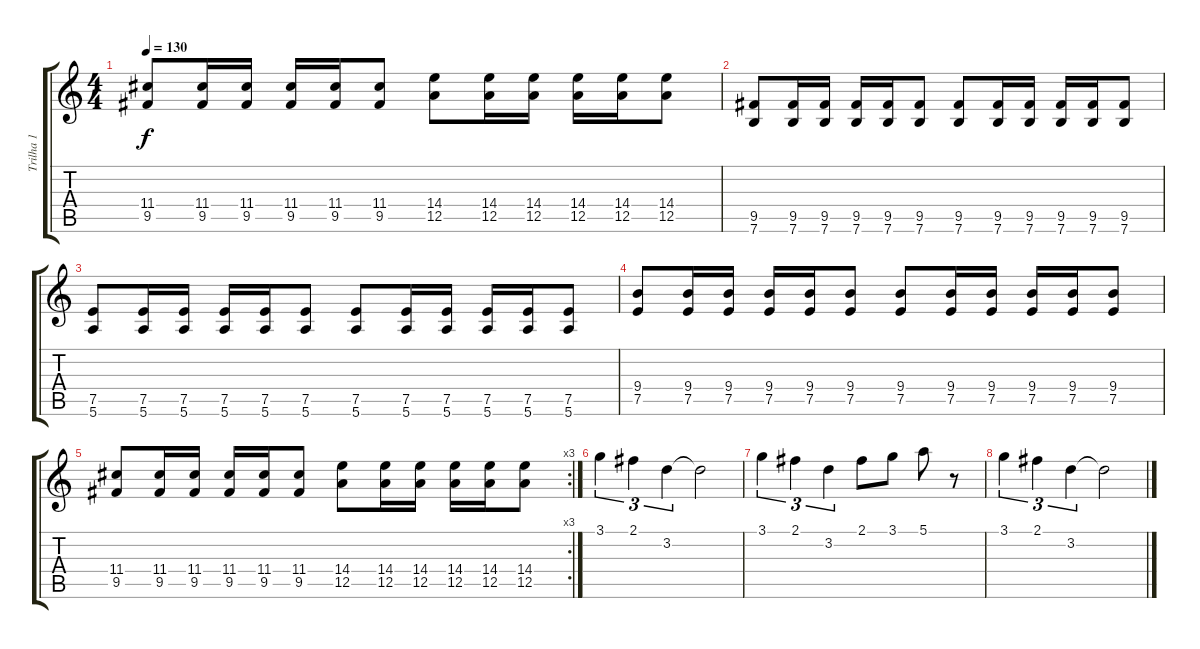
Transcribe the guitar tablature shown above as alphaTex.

\track ("Trilha 1" "Trilha 1") {instrument overdrivenguitar}
\staff {score tabs}
\tuning (E4 B3 G3 D3 A2 E2) {hide}
\ts (4 4)
\tempo 130
\clef g2
\ks c
(11.4 9.5).8{dy f} (11.4 9.5).16 (11.4 9.5).16 (11.4 9.5).16 (11.4 9.5).16 (11.4 9.5).8 (14.4 12.5).8 (14.4 12.5).16 (14.4 12.5).16 (14.4 12.5).16 (14.4 12.5).16 (14.4 12.5).8 |
(9.5 7.6).8 (9.5 7.6).16 (9.5 7.6).16 (9.5 7.6).16 (9.5 7.6).16 (9.5 7.6).8 (9.5 7.6).8 (9.5 7.6).16 (9.5 7.6).16 (9.5 7.6).16 (9.5 7.6).16 (9.5 7.6).8 |
(7.5 5.6).8 (7.5 5.6).16 (7.5 5.6).16 (7.5 5.6).16 (7.5 5.6).16 (7.5 5.6).8 (7.5 5.6).8 (7.5 5.6).16 (7.5 5.6).16 (7.5 5.6).16 (7.5 5.6).16 (7.5 5.6).8 |
(9.4 7.5).8 (9.4 7.5).16 (9.4 7.5).16 (9.4 7.5).16 (9.4 7.5).16 (9.4 7.5).8 (9.4 7.5).8 (9.4 7.5).16 (9.4 7.5).16 (9.4 7.5).16 (9.4 7.5).16 (9.4 7.5).8 |
\rc 3
(11.4 9.5).8 (11.4 9.5).16 (11.4 9.5).16 (11.4 9.5).16 (11.4 9.5).16 (11.4 9.5).8 (14.4 12.5).8 (14.4 12.5).16 (14.4 12.5).16 (14.4 12.5).16 (14.4 12.5).16 (14.4 12.5).8 |
3.1.4{tu (3 2)} 2.1.4{tu (3 2)} 3.2.4{tu (3 2)} 3.2{t}.2 |
3.1.4{tu (3 2)} 2.1.4{tu (3 2)} 3.2.4{tu (3 2)} 2.1.8 3.1.8 5.1.8 r.8 |
3.1.4{tu (3 2)} 2.1.4{tu (3 2)} 3.2.4{tu (3 2)} 3.2{t}.2
